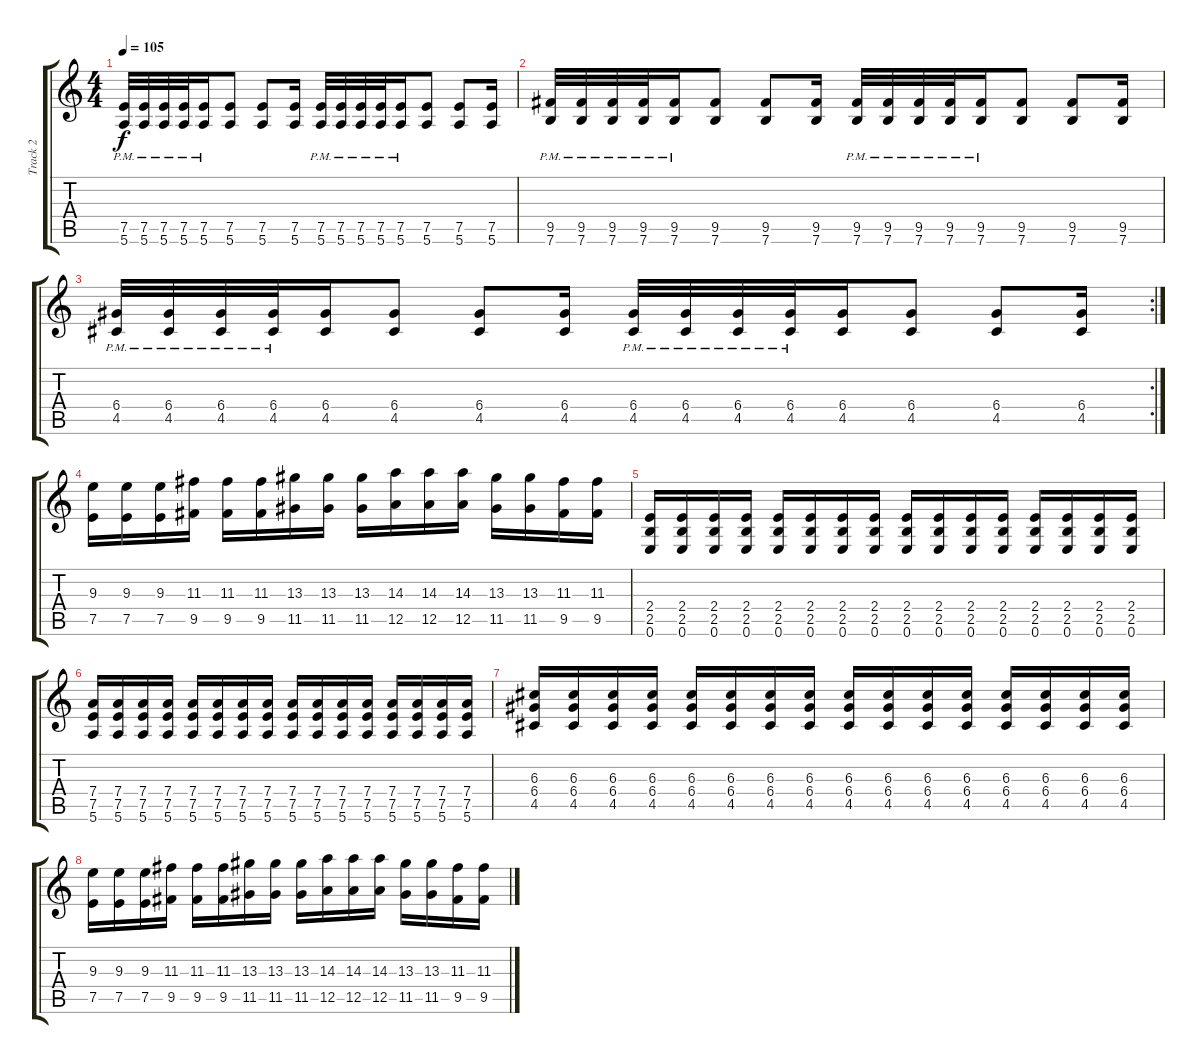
\track ("Track 2" "Track 2") {instrument distortionguitar}
\staff {score tabs}
\tuning (E4 B3 G3 D3 A2 E2) {hide}
\ts (4 4)
\tempo 105
\clef g2
\ks c
(7.5{pm} 5.6{pm}).32{dy f} (7.5{pm} 5.6{pm}).32 (7.5{pm} 5.6{pm}).32 (7.5{pm} 5.6{pm}).32 (7.5{pm} 5.6{pm}).16 (7.5 5.6).8 (7.5 5.6).8 (7.5 5.6).16 (7.5{pm} 5.6{pm}).32 (7.5{pm} 5.6{pm}).32 (7.5{pm} 5.6{pm}).32 (7.5{pm} 5.6{pm}).32 (7.5{pm} 5.6{pm}).16 (7.5 5.6).8 (7.5 5.6).8 (7.5 5.6).16 |
(9.5{pm} 7.6{pm}).32 (9.5{pm} 7.6{pm}).32 (9.5{pm} 7.6{pm}).32 (9.5{pm} 7.6{pm}).32 (9.5{pm} 7.6{pm}).16 (9.5 7.6).8 (9.5 7.6).8 (9.5 7.6).16 (9.5{pm} 7.6{pm}).32 (9.5{pm} 7.6{pm}).32 (9.5{pm} 7.6{pm}).32 (9.5{pm} 7.6{pm}).32 (9.5{pm} 7.6{pm}).16 (9.5 7.6).8 (9.5 7.6).8 (9.5 7.6).16 |
\rc 2
(6.4{pm} 4.5{pm}).32 (6.4{pm} 4.5{pm}).32 (6.4{pm} 4.5{pm}).32 (6.4{pm} 4.5{pm}).32 (6.4 4.5).16 (6.4 4.5).8 (6.4 4.5).8 (6.4 4.5).16 (6.4{pm} 4.5{pm}).32 (6.4{pm} 4.5{pm}).32 (6.4{pm} 4.5{pm}).32 (6.4{pm} 4.5{pm}).32 (6.4 4.5).16 (6.4 4.5).8 (6.4 4.5).8 (6.4 4.5).16 |
(9.3 7.5).16 (9.3 7.5).16 (9.3 7.5).16 (11.3 9.5).16 (11.3 9.5).16 (11.3 9.5).16 (13.3 11.5).16 (13.3 11.5).16 (13.3 11.5).16 (14.3 12.5).16 (14.3 12.5).16 (14.3 12.5).16 (13.3 11.5).16 (13.3 11.5).16 (11.3 9.5).16 (11.3 9.5).16 |
(2.4 2.5 0.6).16 (2.4 2.5 0.6).16 (2.4 2.5 0.6).16 (2.4 2.5 0.6).16 (2.4 2.5 0.6).16 (2.4 2.5 0.6).16 (2.4 2.5 0.6).16 (2.4 2.5 0.6).16 (2.4 2.5 0.6).16 (2.4 2.5 0.6).16 (2.4 2.5 0.6).16 (2.4 2.5 0.6).16 (2.4 2.5 0.6).16 (2.4 2.5 0.6).16 (2.4 2.5 0.6).16 (2.4 2.5 0.6).16 |
(7.4 7.5 5.6).16 (7.4 7.5 5.6).16 (7.4 7.5 5.6).16 (7.4 7.5 5.6).16 (7.4 7.5 5.6).16 (7.4 7.5 5.6).16 (7.4 7.5 5.6).16 (7.4 7.5 5.6).16 (7.4 7.5 5.6).16 (7.4 7.5 5.6).16 (7.4 7.5 5.6).16 (7.4 7.5 5.6).16 (7.4 7.5 5.6).16 (7.4 7.5 5.6).16 (7.4 7.5 5.6).16 (7.4 7.5 5.6).16 |
(6.3 6.4 4.5).16 (6.3 6.4 4.5).16 (6.3 6.4 4.5).16 (6.3 6.4 4.5).16 (6.3 6.4 4.5).16 (6.3 6.4 4.5).16 (6.3 6.4 4.5).16 (6.3 6.4 4.5).16 (6.3 6.4 4.5).16 (6.3 6.4 4.5).16 (6.3 6.4 4.5).16 (6.3 6.4 4.5).16 (6.3 6.4 4.5).16 (6.3 6.4 4.5).16 (6.3 6.4 4.5).16 (6.3 6.4 4.5).16 |
(9.3 7.5).16 (9.3 7.5).16 (9.3 7.5).16 (11.3 9.5).16 (11.3 9.5).16 (11.3 9.5).16 (13.3 11.5).16 (13.3 11.5).16 (13.3 11.5).16 (14.3 12.5).16 (14.3 12.5).16 (14.3 12.5).16 (13.3 11.5).16 (13.3 11.5).16 (11.3 9.5).16 (11.3 9.5).16
